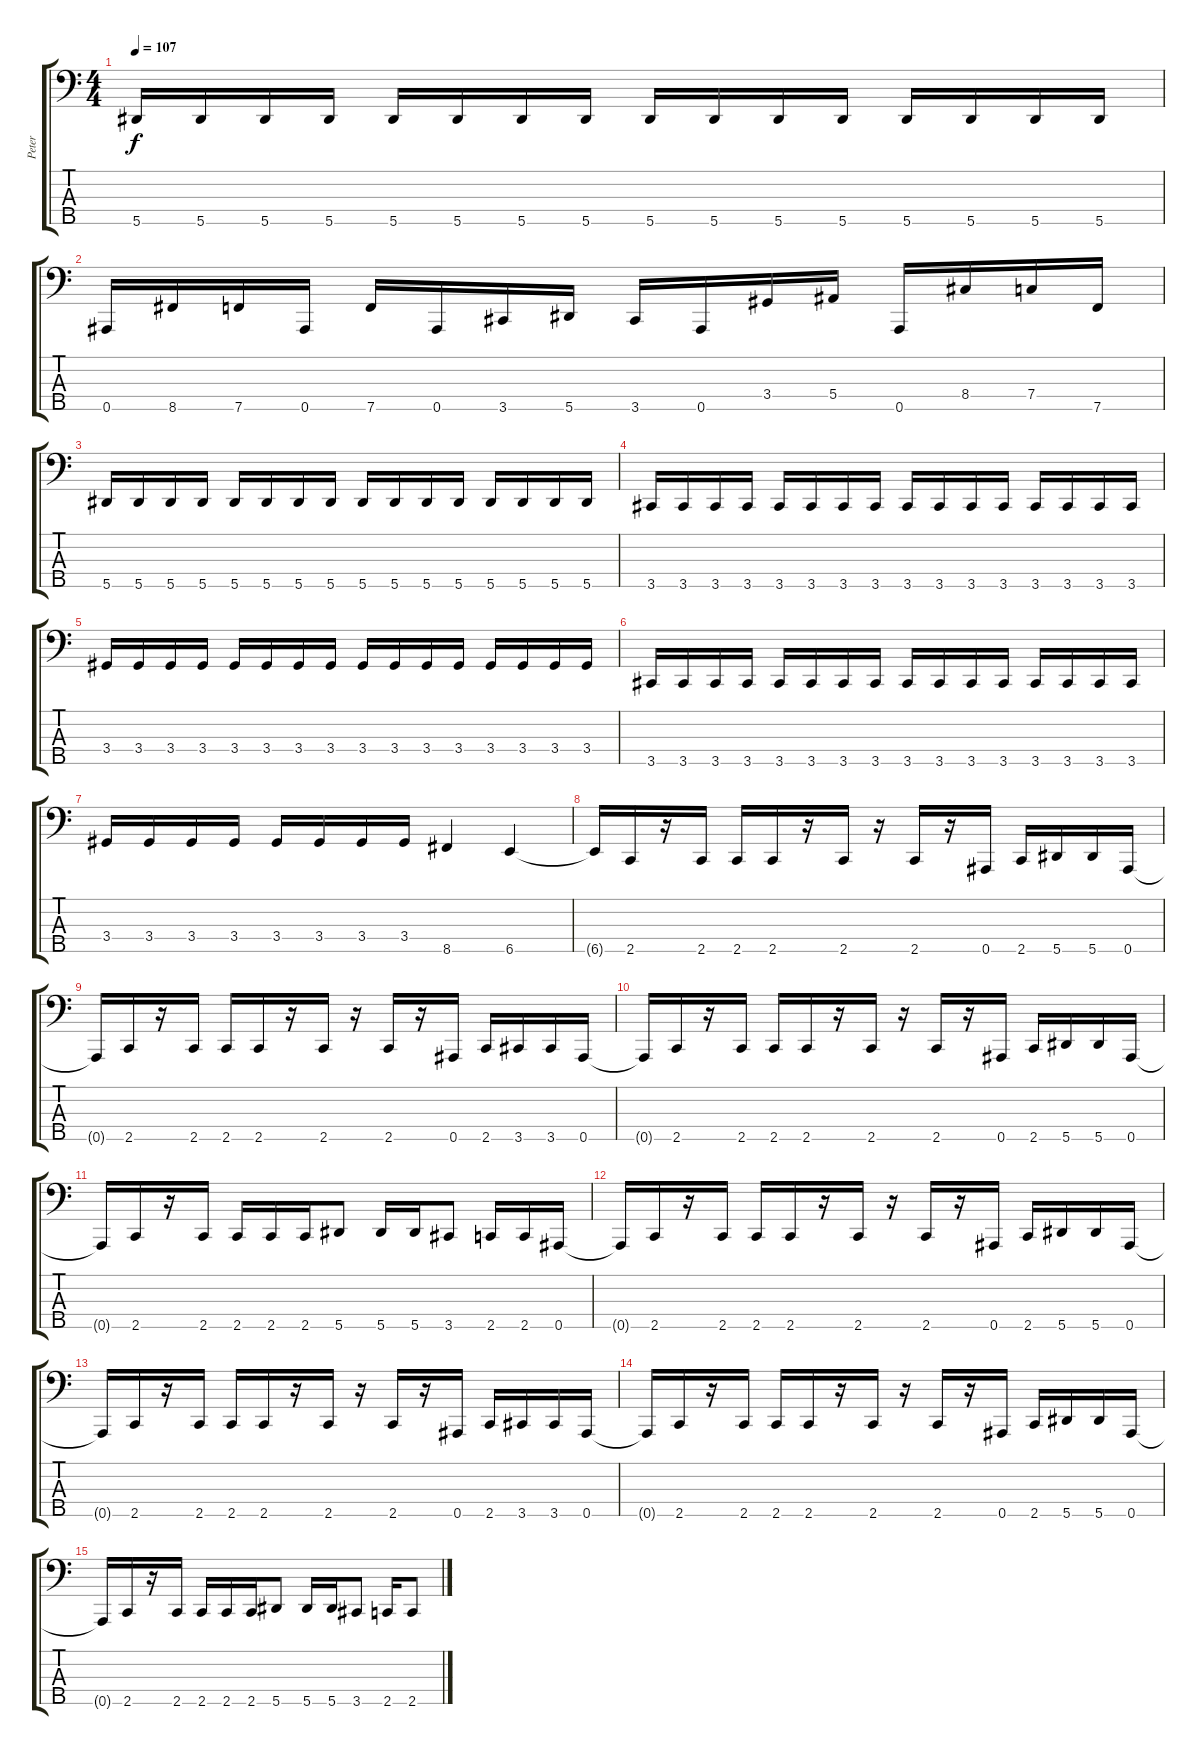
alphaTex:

\track ("Peter" "Peter") {instrument electricbassfinger}
\staff {score tabs}
\tuning (G2 Eb2 Bb1 F1 Bb0) {hide}
\ts (4 4)
\tempo 107
\clef f4
\ks c
5.5.16{dy f} 5.5.16 5.5.16 5.5.16 5.5.16 5.5.16 5.5.16 5.5.16 5.5.16 5.5.16 5.5.16 5.5.16 5.5.16 5.5.16 5.5.16 5.5.16 |
0.5.16 8.5.16 7.5.16 0.5.16 7.5.16 0.5.16 3.5.16 5.5.16 3.5.16 0.5.16 3.4.16 5.4.16 0.5.16 8.4.16 7.4.16 7.5.16 |
5.5.16 5.5.16 5.5.16 5.5.16 5.5.16 5.5.16 5.5.16 5.5.16 5.5.16 5.5.16 5.5.16 5.5.16 5.5.16 5.5.16 5.5.16 5.5.16 |
3.5.16 3.5.16 3.5.16 3.5.16 3.5.16 3.5.16 3.5.16 3.5.16 3.5.16 3.5.16 3.5.16 3.5.16 3.5.16 3.5.16 3.5.16 3.5.16 |
3.4.16 3.4.16 3.4.16 3.4.16 3.4.16 3.4.16 3.4.16 3.4.16 3.4.16 3.4.16 3.4.16 3.4.16 3.4.16 3.4.16 3.4.16 3.4.16 |
3.5.16 3.5.16 3.5.16 3.5.16 3.5.16 3.5.16 3.5.16 3.5.16 3.5.16 3.5.16 3.5.16 3.5.16 3.5.16 3.5.16 3.5.16 3.5.16 |
3.4.16 3.4.16 3.4.16 3.4.16 3.4.16 3.4.16 3.4.16 3.4.16 8.5.4 6.5.4 |
6.5{t}.16 2.5.16 r.16 2.5.16 2.5.16 2.5.16 r.16 2.5.16 r.16 2.5.16 r.16 0.5.16 2.5.16 5.5.16 5.5.16 0.5.16 |
0.5{t}.16 2.5.16 r.16 2.5.16 2.5.16 2.5.16 r.16 2.5.16 r.16 2.5.16 r.16 0.5.16 2.5.16 3.5.16 3.5.16 0.5.16 |
0.5{t}.16 2.5.16 r.16 2.5.16 2.5.16 2.5.16 r.16 2.5.16 r.16 2.5.16 r.16 0.5.16 2.5.16 5.5.16 5.5.16 0.5.16 |
0.5{t}.16 2.5.16 r.16 2.5.16 2.5.16 2.5.16 2.5.16 5.5.8 5.5.16 5.5.16 3.5.8 2.5.16 2.5.16 0.5.16 |
0.5{t}.16 2.5.16 r.16 2.5.16 2.5.16 2.5.16 r.16 2.5.16 r.16 2.5.16 r.16 0.5.16 2.5.16 5.5.16 5.5.16 0.5.16 |
0.5{t}.16 2.5.16 r.16 2.5.16 2.5.16 2.5.16 r.16 2.5.16 r.16 2.5.16 r.16 0.5.16 2.5.16 3.5.16 3.5.16 0.5.16 |
0.5{t}.16 2.5.16 r.16 2.5.16 2.5.16 2.5.16 r.16 2.5.16 r.16 2.5.16 r.16 0.5.16 2.5.16 5.5.16 5.5.16 0.5.16 |
0.5{t}.16 2.5.16 r.16 2.5.16 2.5.16 2.5.16 2.5.16 5.5.8 5.5.16 5.5.16 3.5.8 2.5.16 2.5.8
